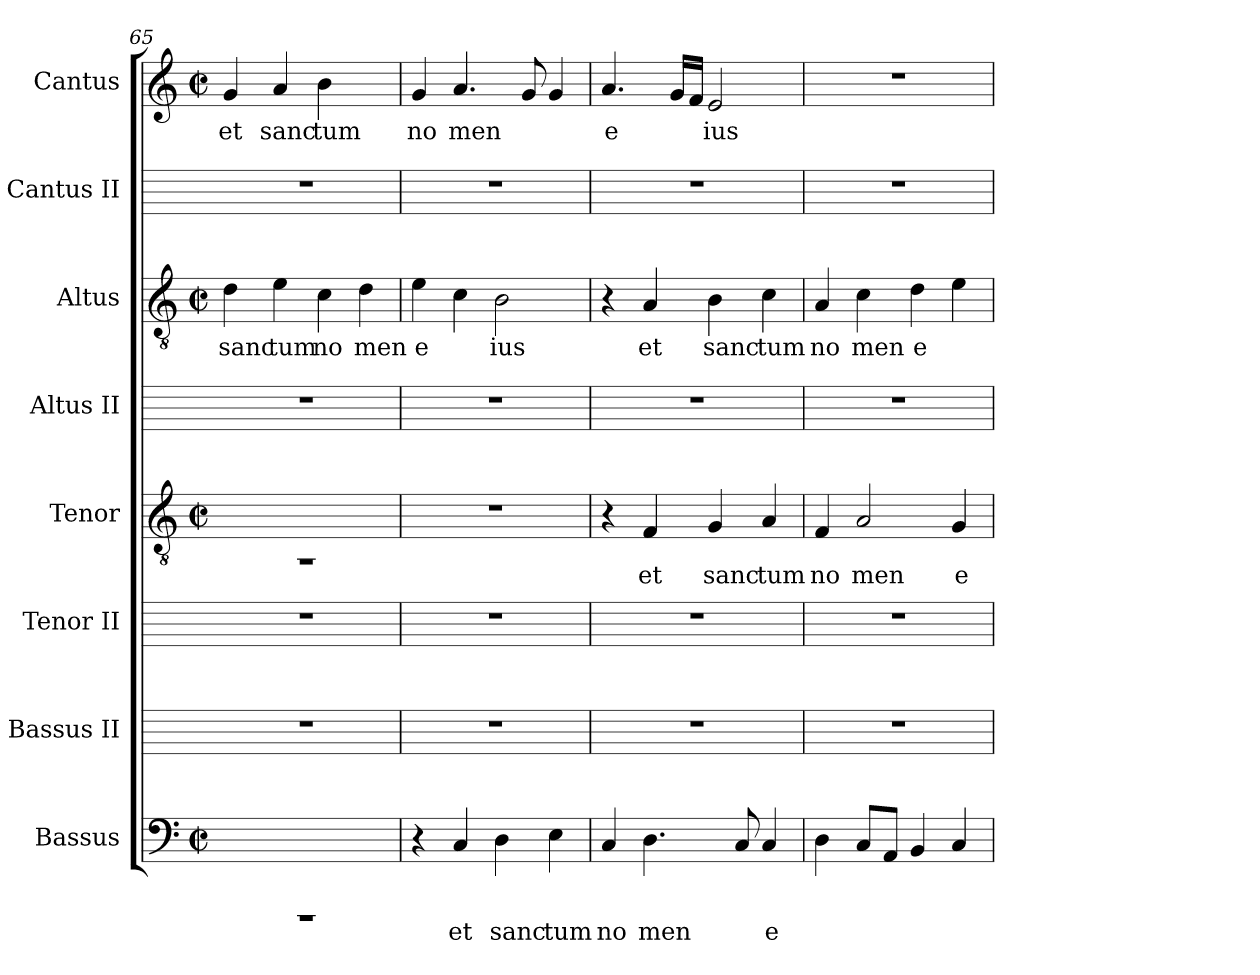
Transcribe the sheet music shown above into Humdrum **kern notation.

**kern	**text	**kern	**kern	**kern	**text	**kern	**kern	**text	**kern	**kern	**text
*part8	*part8	*part7	*part6	*part5	*part5	*part4	*part3	*part3	*part2	*part1	*part1
*staff8	*staff8	*staff7	*staff6	*staff5	*staff5	*staff4	*staff3	*staff3	*staff2	*staff1	*staff1
*I"Bassus	*	*I"Bassus II	*I"Tenor II	*I"Tenor	*	*I"Altus II	*I"Altus	*	*I"Cantus II	*I"Cantus	*
*I'Bassus	*	*I'Bassus II	*	*I'Tenor	*	*I'Altus II	*I'Altus	*	*I'Cantus II	*I'Cantus	*
*clefF4	*	*	*	*clefGv2	*	*	*clefGv2	*	*	*clefG2	*
*M2/2	*	*	*	*M2/2	*	*	*M2/2	*	*	*M2/2	*
*met(c|)	*	*	*	*met(c|)	*	*	*met(c|)	*	*	*met(c|)	*
=65	=65	=65	=65	=65	=65	=65	=65	=65	=65	=65	=65
!LO:N:vis=1	!	!	!	!LO:N:vis=1	!	!	!	!LO:LY:b:cj	!	!	!LO:LY:b:cj
1rEEE	.	1r	1r	1rAA	.	1r	4d\	sanc	1r	4g/	et
!	!	!	!	!	!	!	!	!LO:LY:b:cj	!	!	!LO:LY:b:cj
.	.	.	.	.	.	.	4e\	tum	.	4a/	sanc
!	!	!	!	!	!	!	!	!LO:LY:b:cj	!	!	!LO:LY:b:cj
.	.	.	.	.	.	.	4c\	no	.	4b\	tum
!	!	!	!	!	!	!	!	!LO:LY:b:cj	!	!	!
.	.	.	.	.	.	.	4d\	men	.	4ryy	.
=66	=66	=66	=66	=66	=66	=66	=66	=66	=66	=66	=66
!	!	!	!	!	!	!	!	!LO:LY:b:cj	!	!	!LO:LY:b:cj
4r	.	1r	1r	1r	.	1r	4e\	e	1r	4g>/	no
!	!LO:LY:b:cj	!	!	!	!	!	!	!	!	!	!LO:LY:b
4C/	et	.	.	.	.	.	4c\	.	.	4.a/	men
!	!LO:LY:b:cj	!	!	!	!	!	!	!LO:LY:b:cj	!	!	!
4D\	sanc	.	.	.	.	.	2B\	ius	.	.	.
.	.	.	.	.	.	.	.	.	.	8g/	.
!	!LO:LY:b:cj	!	!	!	!	!	!	!	!	!	!
4E\	tum	.	.	.	.	.	.	.	.	4g/	.
=67	=67	=67	=67	=67	=67	=67	=67	=67	=67	=67	=67
!	!LO:LY:b:cj	!	!	!	!	!	!	!	!	!	!LO:LY:b:cj
4C/	no	1r	1r	4r	.	1r	4r	.	1r	4.a/	e
!	!LO:LY:b	!	!	!	!LO:LY:b:cj	!	!	!LO:LY:b:cj	!	!	!
4.D\	men	.	.	4F/	et	.	4A/	et	.	.	.
.	.	.	.	.	.	.	.	.	.	16g/L	.
.	.	.	.	.	.	.	.	.	.	16f/J	.
!	!	!	!	!	!LO:LY:b:cj	!	!	!LO:LY:b:cj	!	!	!LO:LY:b:cj
.	.	.	.	4G/	sanc	.	4B\	sanc	.	2e/	ius
8C/	.	.	.	.	.	.	.	.	.	.	.
!	!LO:LY:b:cj	!	!	!	!LO:LY:b:cj	!	!	!LO:LY:b:cj	!	!	!
4C/	e	.	.	4A/	tum	.	4c\	tum	.	.	.
=68	=68	=68	=68	=68	=68	=68	=68	=68	=68	=68	=68
!	!	!	!	!	!LO:LY:b:cj	!	!	!LO:LY:b:cj	!	!	!
4D\	.	1r	1r	4F/	no	1r	4A/	no	1r	1r	.
!	!	!	!	!	!LO:LY:b:cj	!	!	!LO:LY:b:cj	!	!	!
8C/L	.	.	.	2A/	men	.	4c\	men	.	.	.
8AA/J	.	.	.	.	.	.	.	.	.	.	.
!	!	!	!	!	!	!	!	!LO:LY:b:cj	!	!	!
4BB/	.	.	.	.	.	.	4d\	e	.	.	.
!	!	!	!	!	!LO:LY:b:cj	!	!	!	!	!	!
4C/	.	.	.	4G/	e	.	4e\	.	.	.	.
=	=	=	=	=	=	=	=	=	=	=	=
*-	*-	*-	*-	*-	*-	*-	*-	*-	*-	*-	*-
